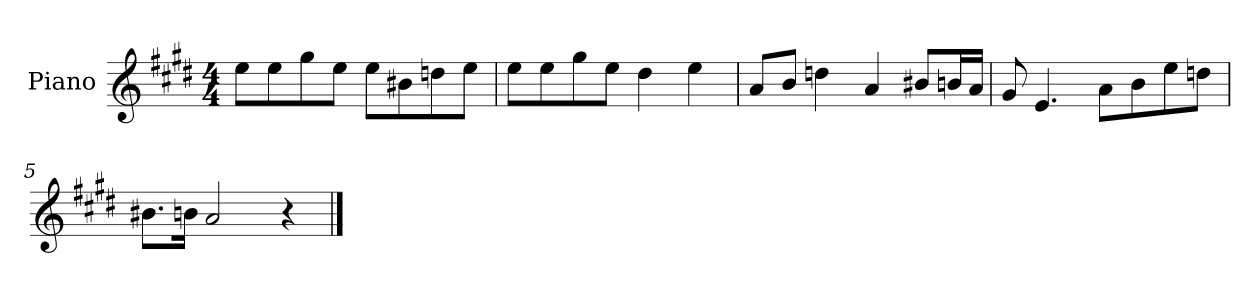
**kern
*part1
*staff1
*I"Piano
*I'P-no
*clefG2
*k[f#c#g#d#]
*M4/4
*MM90
=1
8ee\L
8ee\
8gg#\
8ee\J
8ee\L
8b#X\
8ddn\
8ee\J
=2
8ee\L
8ee\
8gg#\
8ee\J
4dd#\
4ee\
=3
8a/L
8b/J
4ddn\
4a/
8b#X/L
16bn/L
16a/JJ
=4
8g#/
4.e/
8a\L
8b\
8ee\
8ddn\J
!!LO:LB:g=z
=5
8.b#X\L
16bn\Jk
2a/
4r
==
*-
